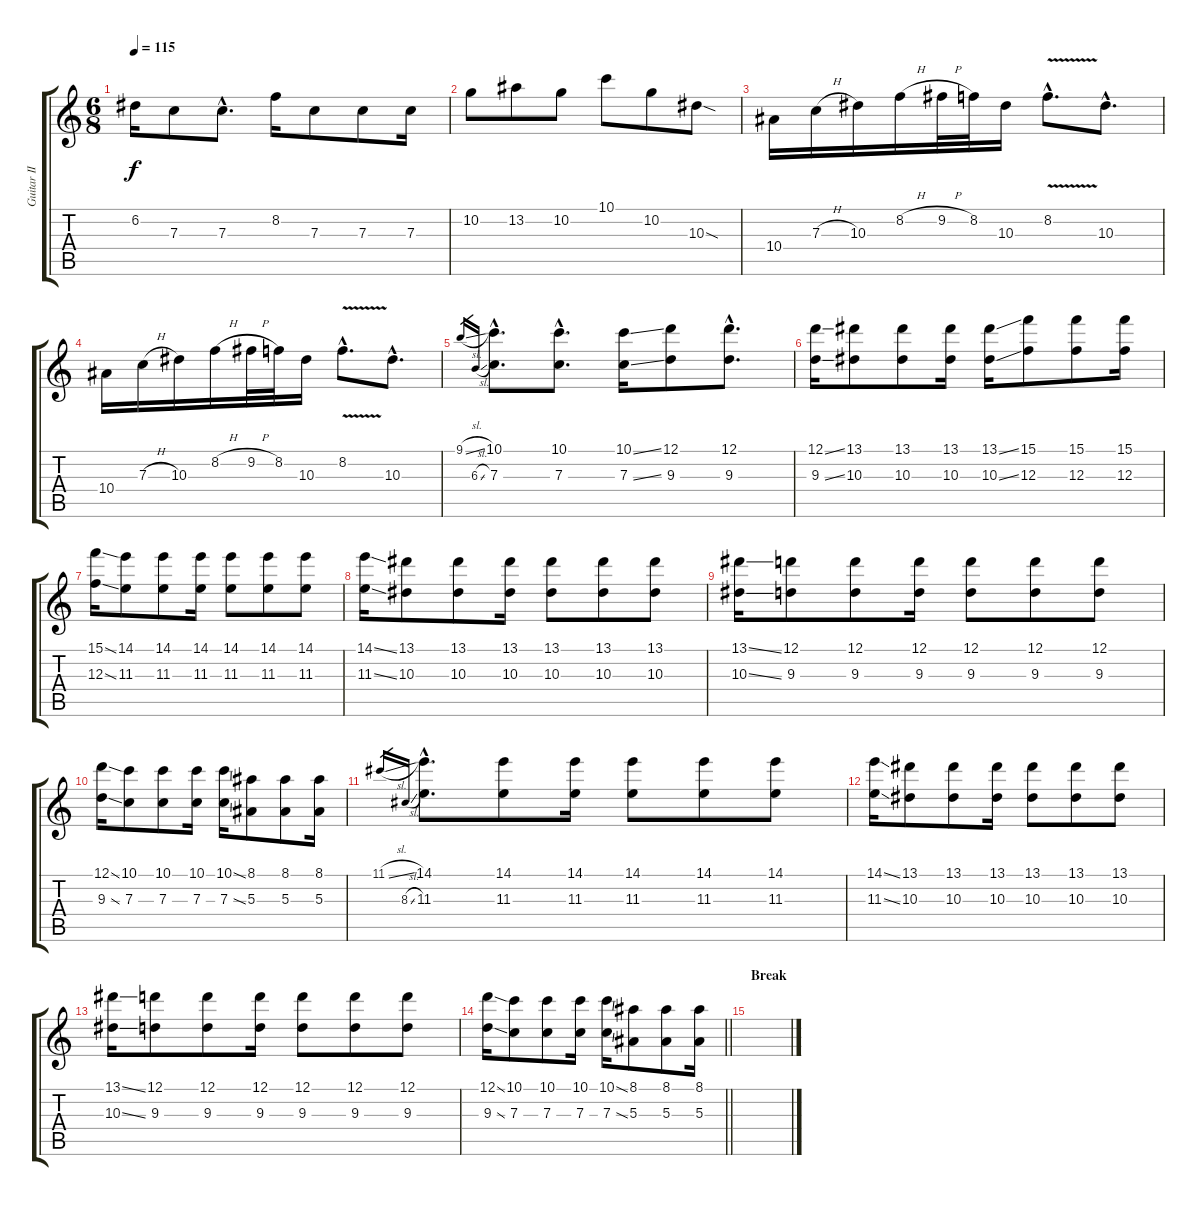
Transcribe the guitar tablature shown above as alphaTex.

\track ("Guitar II" "Guitar II") {instrument electricguitarclean}
\staff {score tabs}
\tuning (D4 A3 F3 C3 G2 C2) {hide}
\ts (6 8)
\tempo 115
\clef g2
\ks c
6.2.16{dy f} 7.3.8 7.3{hac}.8{d} 8.2.16 7.3.8 7.3.8 7.3.16 |
10.2.8 13.2.8 10.2.8 10.1.8 10.2.8 10.3{sod}.8 |
10.4.16 7.3{h}.16 10.3.16 8.2{h}.16 9.2{h}.32 8.2.32 10.3.16 8.2{v hac}.8{d} 10.3{hac}.8{d} |
10.4.16 7.3{h}.16 10.3.16 8.2{h}.16 9.2{h}.32 8.2.32 10.3.16 8.2{v hac}.8{d} 10.3{hac}.8{d} |
9.1{sl}.16{gr} 6.3{sl}.16{gr} (10.1{hac} 7.3{hac}).8{d} (10.1{hac} 7.3{hac}).8{d} (10.1{ss} 7.3{ss}).16 (12.1 9.3).8 (12.1{hac} 9.3{hac}).8{d} |
(12.1{ss} 9.3{ss}).16 (13.1 10.3).8 (13.1 10.3).8 (13.1 10.3).16 (13.1{ss} 10.3{ss}).16 (15.1 12.3).8 (15.1 12.3).8 (15.1 12.3).16 |
(15.1{ss} 12.3{ss}).16 (14.1 11.3).8 (14.1 11.3).8 (14.1 11.3).16 (14.1 11.3).8 (14.1 11.3).8 (14.1 11.3).8 |
(14.1{ss} 11.3{ss}).16 (13.1 10.3).8 (13.1 10.3).8 (13.1 10.3).16 (13.1 10.3).8 (13.1 10.3).8 (13.1 10.3).8 |
(13.1{ss} 10.3{ss}).16 (12.1 9.3).8 (12.1 9.3).8 (12.1 9.3).16 (12.1 9.3).8 (12.1 9.3).8 (12.1 9.3).8 |
(12.1{ss} 9.3{ss}).16 (10.1 7.3).8 (10.1 7.3).8 (10.1 7.3).16 (10.1{ss} 7.3{ss}).16 (8.1 5.3).8 (8.1 5.3).8 (8.1 5.3).16 |
11.1{sl}.16{gr} 8.3{sl}.16{gr} (14.1{hac} 11.3{hac}).8{d} (14.1 11.3).8 (14.1 11.3).16 (14.1 11.3).8 (14.1 11.3).8 (14.1 11.3).8 |
(14.1{ss} 11.3{ss}).16 (13.1 10.3).8 (13.1 10.3).8 (13.1 10.3).16 (13.1 10.3).8 (13.1 10.3).8 (13.1 10.3).8 |
(13.1{ss} 10.3{ss}).16 (12.1 9.3).8 (12.1 9.3).8 (12.1 9.3).16 (12.1 9.3).8 (12.1 9.3).8 (12.1 9.3).8 |
\barLineRight lightlight
(12.1{ss} 9.3{ss}).16 (10.1 7.3).8 (10.1 7.3).8 (10.1 7.3).16 (10.1{ss} 7.3{ss}).16 (8.1 5.3).8 (8.1 5.3).8 (8.1 5.3).16 |
\section ("" "Break")
